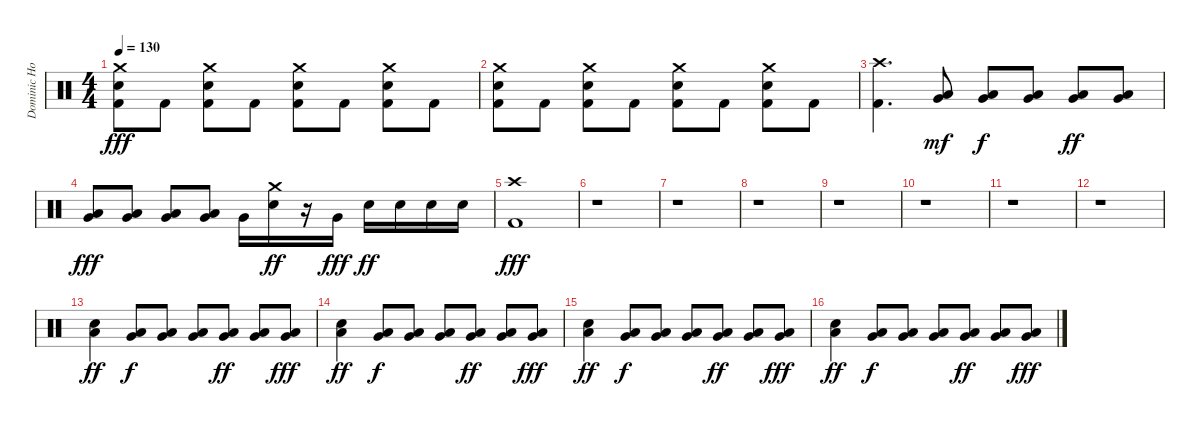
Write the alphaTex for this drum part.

\track ("Dominic Howard" "Dominic Ho") {instrument percussion}
\staff {score}
\articulation defaults
\ts (4 4)
\tempo 130
\clef neutral
\ks c
("Crash medium (hit)" "Electric Snare (hit)" "Kick (hit) 2").8{dy fff} "Kick (hit) 2".8 ("Crash medium (hit)" "Electric Snare (hit)" "Kick (hit) 2").8 "Kick (hit) 2".8 ("Crash medium (hit)" "Electric Snare (hit)" "Kick (hit) 2").8 "Kick (hit) 2".8 ("Crash medium (hit)" "Electric Snare (hit)" "Kick (hit) 2").8 "Kick (hit) 2".8 |
("Crash medium (hit)" "Electric Snare (hit)" "Kick (hit) 2").8 "Kick (hit) 2".8 ("Crash medium (hit)" "Electric Snare (hit)" "Kick (hit) 2").8 "Kick (hit) 2".8 ("Crash medium (hit)" "Electric Snare (hit)" "Kick (hit) 2").8 "Kick (hit) 2".8 ("Crash medium (hit)" "Electric Snare (hit)" "Kick (hit) 2").8 "Kick (hit) 2".8 |
("Crash high (hit)" "Kick (hit) 2").4{d} ("Low Tom (hit)" "Very Low Tom (hit)").8{dy mf} ("Low Tom (hit)" "Very Low Tom (hit)").8{dy f} ("Low Tom (hit)" "Very Low Tom (hit)").8 ("Low Tom (hit)" "Very Low Tom (hit)").8{dy ff} ("Low Tom (hit)" "Very Low Tom (hit)").8 |
("Low Tom (hit)" "Very Low Tom (hit)").8{dy fff} ("Low Tom (hit)" "Very Low Tom (hit)").8 ("Low Tom (hit)" "Very Low Tom (hit)").8 ("Low Tom (hit)" "Very Low Tom (hit)").8 "Very Low Tom (hit)".16 ("Crash medium (hit)" "Electric Snare (hit)").16{dy ff} r.16 "Very Low Tom (hit)".16{dy fff} "Electric Snare (hit)".16{dy ff} "Electric Snare (hit)".16 "Electric Snare (hit)".16 "Electric Snare (hit)".16 |
("Crash high (hit)" "Kick (hit) 2").1{dy fff} |
r.1 |
r.1 |
r.1 |
r.1 |
r.1 |
r.1 |
r.1 |
("Electric Snare (hit)" "Low Tom (hit)").4{dy ff} ("Very Low Tom (hit)" "Low Tom (hit)").8{dy f} ("Very Low Tom (hit)" "Low Tom (hit)").8 ("Very Low Tom (hit)" "Low Tom (hit)").8 ("Very Low Tom (hit)" "Low Tom (hit)").8{dy ff} ("Very Low Tom (hit)" "Low Tom (hit)").8 ("Very Low Tom (hit)" "Low Tom (hit)").8{dy fff} |
("Electric Snare (hit)" "Low Tom (hit)").4{dy ff} ("Very Low Tom (hit)" "Low Tom (hit)").8{dy f} ("Very Low Tom (hit)" "Low Tom (hit)").8 ("Very Low Tom (hit)" "Low Tom (hit)").8 ("Very Low Tom (hit)" "Low Tom (hit)").8{dy ff} ("Very Low Tom (hit)" "Low Tom (hit)").8 ("Very Low Tom (hit)" "Low Tom (hit)").8{dy fff} |
("Electric Snare (hit)" "Low Tom (hit)").4{dy ff} ("Very Low Tom (hit)" "Low Tom (hit)").8{dy f} ("Very Low Tom (hit)" "Low Tom (hit)").8 ("Very Low Tom (hit)" "Low Tom (hit)").8 ("Very Low Tom (hit)" "Low Tom (hit)").8{dy ff} ("Very Low Tom (hit)" "Low Tom (hit)").8 ("Very Low Tom (hit)" "Low Tom (hit)").8{dy fff} |
("Electric Snare (hit)" "Low Tom (hit)").4{dy ff} ("Very Low Tom (hit)" "Low Tom (hit)").8{dy f} ("Very Low Tom (hit)" "Low Tom (hit)").8 ("Very Low Tom (hit)" "Low Tom (hit)").8 ("Very Low Tom (hit)" "Low Tom (hit)").8{dy ff} ("Very Low Tom (hit)" "Low Tom (hit)").8 ("Very Low Tom (hit)" "Low Tom (hit)").8{dy fff}
